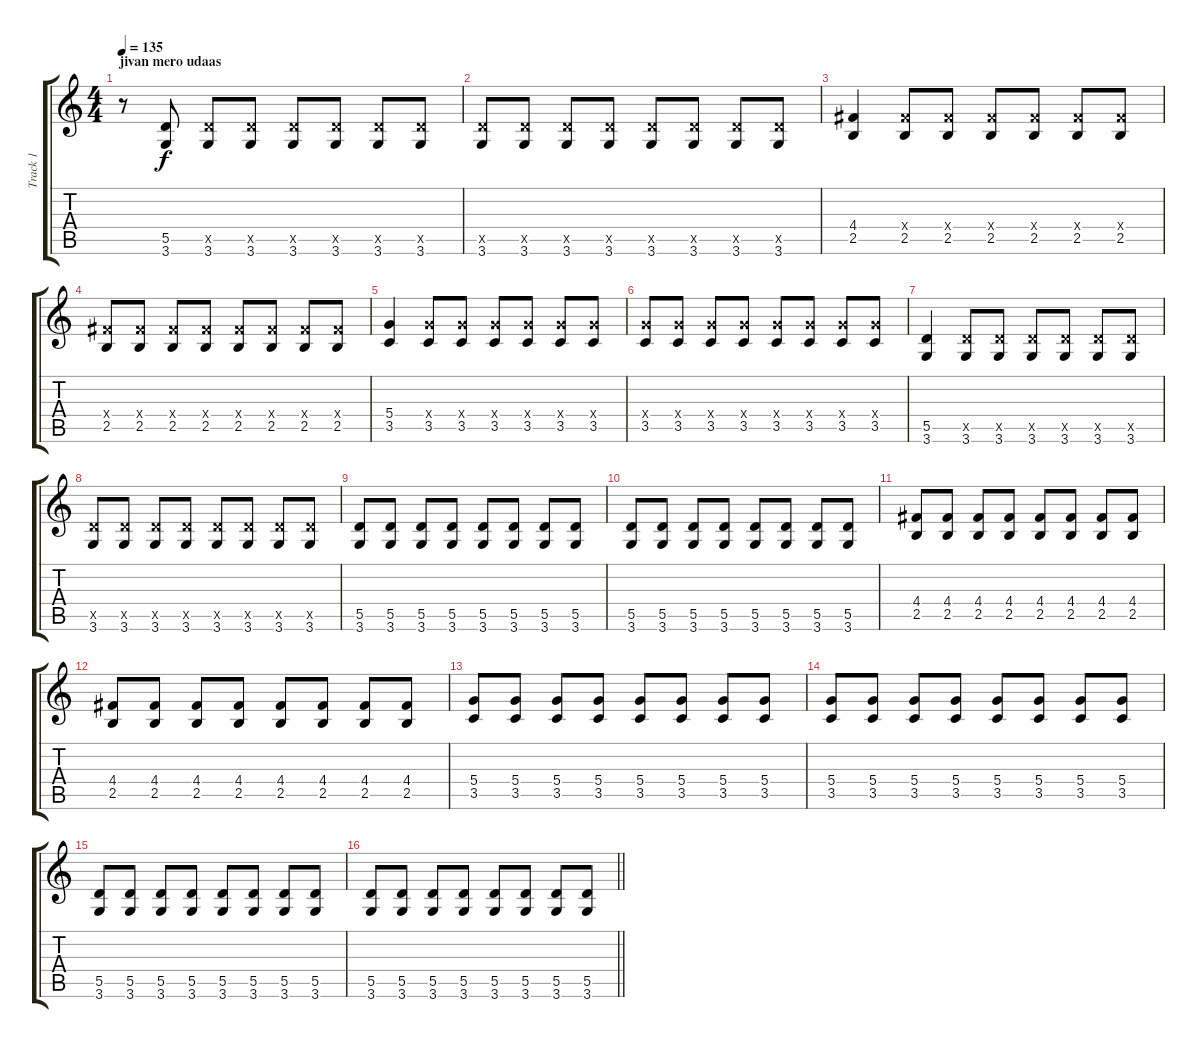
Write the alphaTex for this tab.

\track ("Track 1" "Track 1") {instrument distortionguitar}
\staff {score tabs}
\tuning (E4 B3 G3 D3 A2 E2) {hide}
\ts (4 4)
\section ("" "jivan mero udaas")
\tempo 135
\clef g2
\ks c
r.8{dy f} (5.5 3.6).8 (5.5{x} 3.6).8 (5.5{x} 3.6).8 (5.5{x} 3.6).8 (5.5{x} 3.6).8 (5.5{x} 3.6).8 (5.5{x} 3.6).8 |
(5.5{x} 3.6).8 (5.5{x} 3.6).8 (5.5{x} 3.6).8 (5.5{x} 3.6).8 (5.5{x} 3.6).8 (5.5{x} 3.6).8 (5.5{x} 3.6).8 (5.5{x} 3.6).8 |
(4.4 2.5).4 (4.4{x} 2.5).8 (4.4{x} 2.5).8 (4.4{x} 2.5).8 (4.4{x} 2.5).8 (4.4{x} 2.5).8 (4.4{x} 2.5).8 |
(4.4{x} 2.5).8 (4.4{x} 2.5).8 (4.4{x} 2.5).8 (4.4{x} 2.5).8 (4.4{x} 2.5).8 (4.4{x} 2.5).8 (4.4{x} 2.5).8 (4.4{x} 2.5).8 |
(5.4 3.5).4 (5.4{x} 3.5).8 (5.4{x} 3.5).8 (5.4{x} 3.5).8 (5.4{x} 3.5).8 (5.4{x} 3.5).8 (5.4{x} 3.5).8 |
(5.4{x} 3.5).8 (5.4{x} 3.5).8 (5.4{x} 3.5).8 (5.4{x} 3.5).8 (5.4{x} 3.5).8 (5.4{x} 3.5).8 (5.4{x} 3.5).8 (5.4{x} 3.5).8 |
(5.5 3.6).4 (5.5{x} 3.6).8 (5.5{x} 3.6).8 (5.5{x} 3.6).8 (5.5{x} 3.6).8 (5.5{x} 3.6).8 (5.5{x} 3.6).8 |
(5.5{x} 3.6).8 (5.5{x} 3.6).8 (5.5{x} 3.6).8 (5.5{x} 3.6).8 (5.5{x} 3.6).8 (5.5{x} 3.6).8 (5.5{x} 3.6).8 (5.5{x} 3.6).8 |
(5.5 3.6).8 (5.5 3.6).8 (5.5 3.6).8 (5.5 3.6).8 (5.5 3.6).8 (5.5 3.6).8 (5.5 3.6).8 (5.5 3.6).8 |
(5.5 3.6).8 (5.5 3.6).8 (5.5 3.6).8 (5.5 3.6).8 (5.5 3.6).8 (5.5 3.6).8 (5.5 3.6).8 (5.5 3.6).8 |
(4.4 2.5).8 (4.4 2.5).8 (4.4 2.5).8 (4.4 2.5).8 (4.4 2.5).8 (4.4 2.5).8 (4.4 2.5).8 (4.4 2.5).8 |
(4.4 2.5).8 (4.4 2.5).8 (4.4 2.5).8 (4.4 2.5).8 (4.4 2.5).8 (4.4 2.5).8 (4.4 2.5).8 (4.4 2.5).8 |
(5.4 3.5).8 (5.4 3.5).8 (5.4 3.5).8 (5.4 3.5).8 (5.4 3.5).8 (5.4 3.5).8 (5.4 3.5).8 (5.4 3.5).8 |
(5.4 3.5).8 (5.4 3.5).8 (5.4 3.5).8 (5.4 3.5).8 (5.4 3.5).8 (5.4 3.5).8 (5.4 3.5).8 (5.4 3.5).8 |
(5.5 3.6).8 (5.5 3.6).8 (5.5 3.6).8 (5.5 3.6).8 (5.5 3.6).8 (5.5 3.6).8 (5.5 3.6).8 (5.5 3.6).8 |
\barLineRight lightlight
(5.5 3.6).8 (5.5 3.6).8 (5.5 3.6).8 (5.5 3.6).8 (5.5 3.6).8 (5.5 3.6).8 (5.5 3.6).8 (5.5 3.6).8
